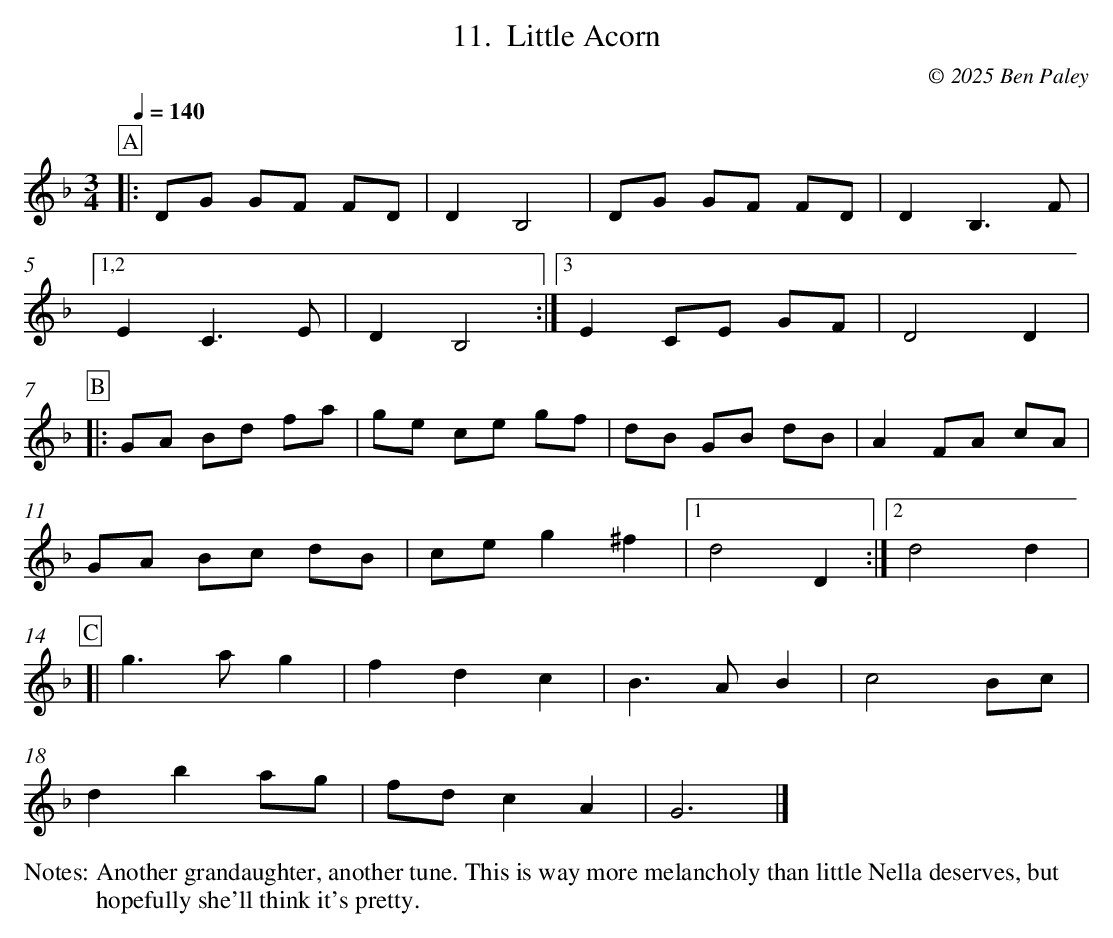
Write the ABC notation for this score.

X:1
T:Little Acorn
L:1/8
M:3/4
C:© 2025 Ben Paley
Q:1/4=140
K:G Dorian
P:A
|: DG GF FD | D2 B,4 | DG GF FD | D2 B,3F |
[1,2 E2 C3 E | D2 B,4 :|[3 E2 CE GF | D4 D2 |
P:B
|: GA Bd fa | ge ce gf | dB GB dB | A2 FA cA |
GA Bc dB | ce g2 ^f2 |1 d4 D2 :|2 d4 d2 |
P:C
[| g3 a g2 | f2 d2 c2 | B3 A B2 | c4 Bc |
d2 b2 ag | fd c2 A2 | G6 |]
